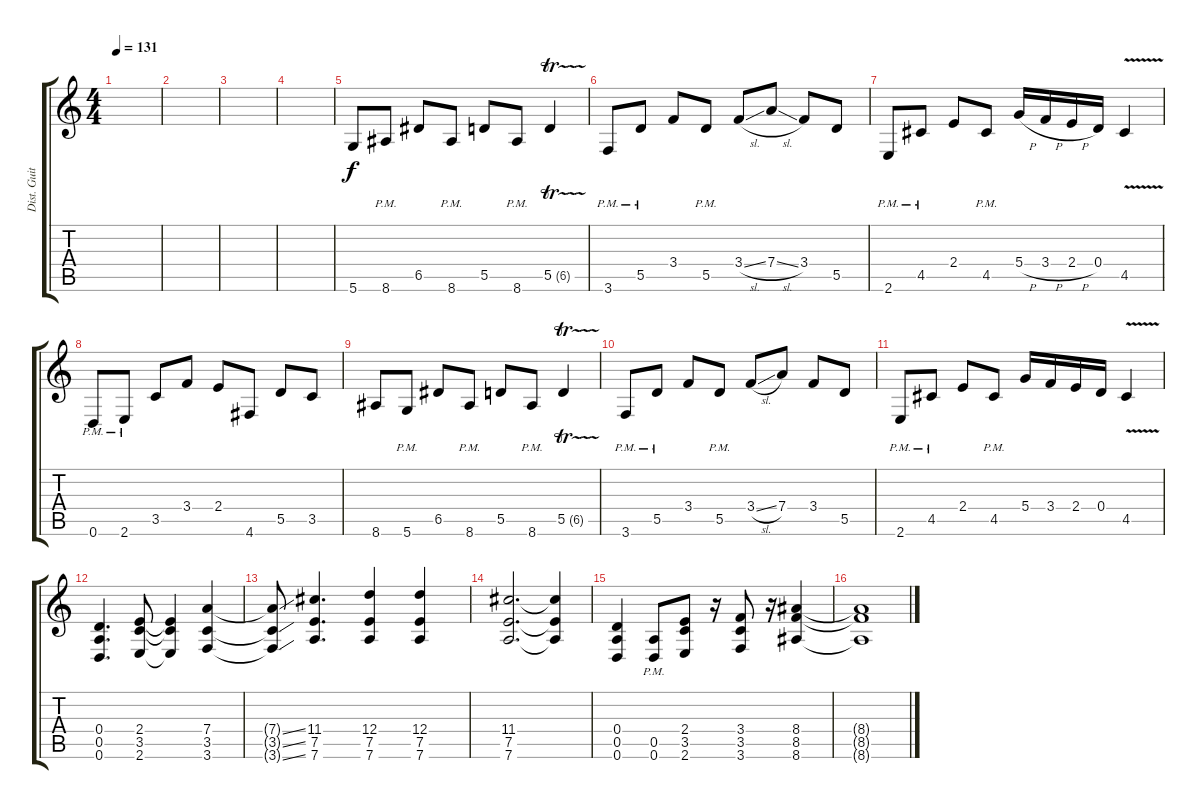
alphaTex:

\track ("Dist. Guitar 1" "Dist. Guit") {instrument distortionguitar}
\staff {score tabs}
\tuning (E4 B3 G3 D3 A2 D2) {hide}
\ts (4 4)
\tempo 131
\clef g2
\ks c
|
|
|
|
5.6.8 8.6{pm}.8 6.5.8 8.6{pm}.8 5.5.8 8.6{pm}.8 5.5{tr (6 16)}.4 |
3.6{pm}.8 5.5{pm}.8 3.4.8 5.5{pm}.8 3.4{sl}.8 7.4{sl}.8 3.4.8 5.5.8 |
2.6{pm}.8 4.5{pm}.8 2.4.8 4.5{pm}.8 5.4{h}.16 3.4{h}.16 2.4{h}.16 0.4.16 4.5{v}.4 |
0.6{pm}.8 2.6{pm}.8 3.5.8 3.4.8 2.4.8 4.6.8 5.5.8 3.5.8 |
8.6.8 5.6{pm}.8 6.5.8 8.6{pm}.8 5.5.8 8.6{pm}.8 5.5{tr (6 16)}.4 |
3.6{pm}.8 5.5{pm}.8 3.4.8 5.5{pm}.8 3.4{sl}.8 7.4.8 3.4.8 5.5.8 |
2.6{pm}.8 4.5{pm}.8 2.4.8 4.5{pm}.8 5.4.16 3.4.16 2.4.16 0.4.16 4.5{v}.4 |
(0.4 0.5 0.6).4{d} (2.4 3.5 2.6).8 (2.4{t} 3.5{t} 2.6{t}).4 (7.4 3.5 3.6).4 |
(7.4{ss t} 3.5{ss t} 3.6{ss t}).8 (11.4 7.5 7.6).4{d} (12.4 7.5 7.6).4 (12.4 7.5 7.6).4 |
(11.4 7.5 7.6).2{d} (11.4{t} 7.5{t} 7.6{t}).4 |
(0.4 0.5 0.6).4 (0.5{pm} 0.6{pm}).8 (2.4 3.5 2.6).8 r.16 (3.4 3.5 3.6).8 r.16 (8.4 8.5 8.6).4 |
(8.4{t} 8.5{t} 8.6{t}).1
